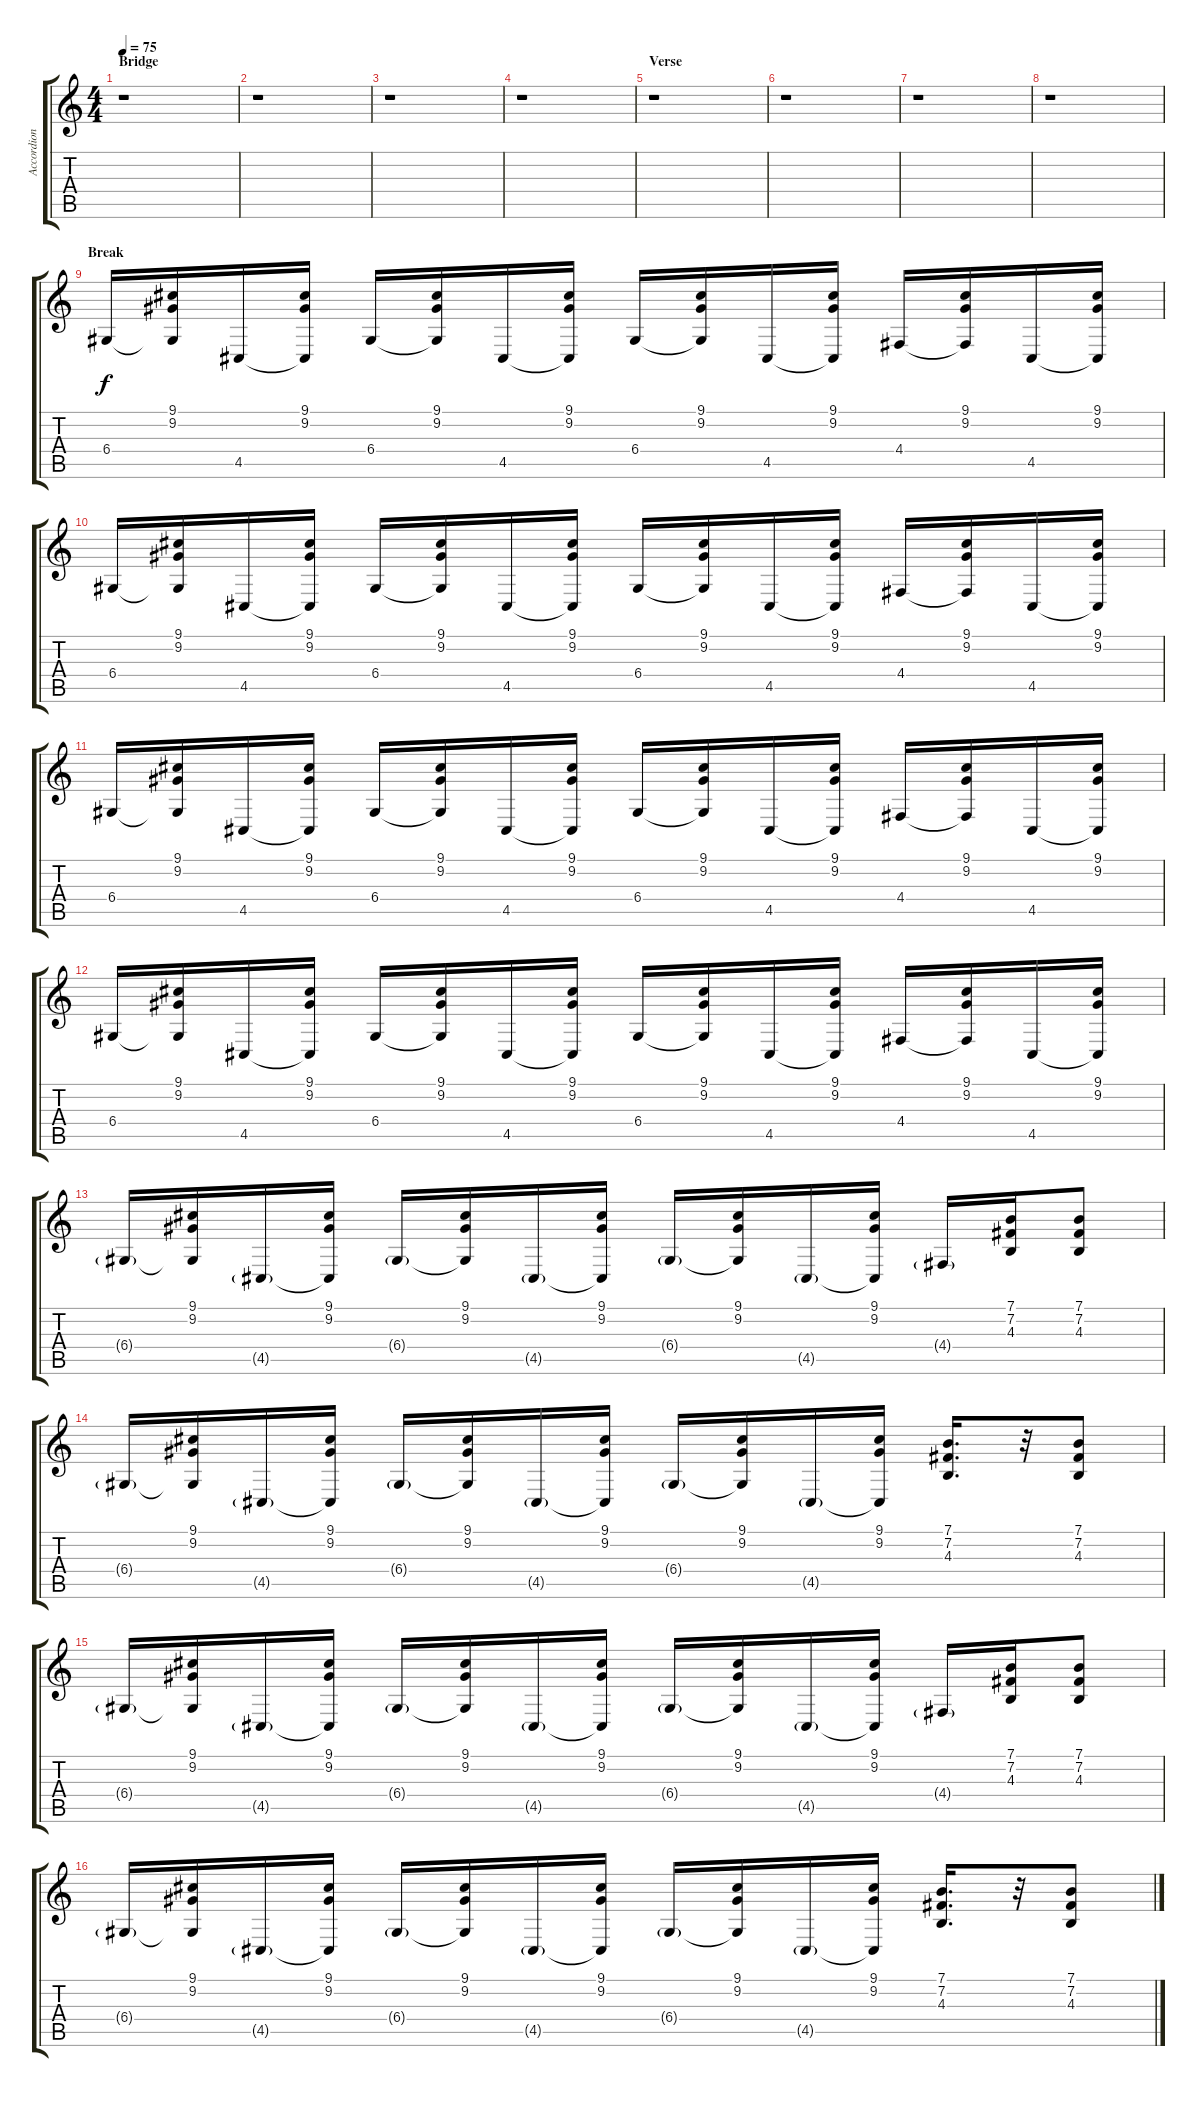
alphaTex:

\track ("Accordion" "Accordion") {instrument accordion}
\staff {score tabs}
\tuning (E4 B3 G3 D3 A2 E2) {hide}
\ts (4 4)
\section ("" "Bridge")
\tempo 75
\clef g2
\ks c
r.1{dy f} |
r.1 |
r.1 |
r.1 |
\section ("" "Verse")
r.1 |
r.1 |
r.1 |
r.1 |
\section ("" "Break")
6.4.16 (9.1 9.2 6.4{t}).16 4.5.16 (9.1 9.2 4.5{t}).16 6.4.16 (9.1 9.2 6.4{t}).16 4.5.16 (9.1 9.2 4.5{t}).16 6.4.16 (9.1 9.2 6.4{t}).16 4.5.16 (9.1 9.2 4.5{t}).16 4.4.16 (9.1 9.2 4.4{t}).16 4.5.16 (9.1 9.2 4.5{t}).16 |
6.4.16 (9.1 9.2 6.4{t}).16 4.5.16 (9.1 9.2 4.5{t}).16 6.4.16 (9.1 9.2 6.4{t}).16 4.5.16 (9.1 9.2 4.5{t}).16 6.4.16 (9.1 9.2 6.4{t}).16 4.5.16 (9.1 9.2 4.5{t}).16 4.4.16 (9.1 9.2 4.4{t}).16 4.5.16 (9.1 9.2 4.5{t}).16 |
6.4.16 (9.1 9.2 6.4{t}).16 4.5.16 (9.1 9.2 4.5{t}).16 6.4.16 (9.1 9.2 6.4{t}).16 4.5.16 (9.1 9.2 4.5{t}).16 6.4.16 (9.1 9.2 6.4{t}).16 4.5.16 (9.1 9.2 4.5{t}).16 4.4.16 (9.1 9.2 4.4{t}).16 4.5.16 (9.1 9.2 4.5{t}).16 |
6.4.16 (9.1 9.2 6.4{t}).16 4.5.16 (9.1 9.2 4.5{t}).16 6.4.16 (9.1 9.2 6.4{t}).16 4.5.16 (9.1 9.2 4.5{t}).16 6.4.16 (9.1 9.2 6.4{t}).16 4.5.16 (9.1 9.2 4.5{t}).16 4.4.16 (9.1 9.2 4.4{t}).16 4.5.16 (9.1 9.2 4.5{t}).16 |
6.4{g}.16 (9.1 9.2 6.4{t}).16 4.5{g}.16 (9.1 9.2 4.5{t}).16 6.4{g}.16 (9.1 9.2 6.4{t}).16 4.5{g}.16 (9.1 9.2 4.5{t}).16 6.4{g}.16 (9.1 9.2 6.4{t}).16 4.5{g}.16 (9.1 9.2 4.5{t}).16 4.4{g}.16 (7.1 7.2 4.3).16 (7.1 7.2 4.3).8 |
6.4{g}.16 (9.1 9.2 6.4{t}).16 4.5{g}.16 (9.1 9.2 4.5{t}).16 6.4{g}.16 (9.1 9.2 6.4{t}).16 4.5{g}.16 (9.1 9.2 4.5{t}).16 6.4{g}.16 (9.1 9.2 6.4{t}).16 4.5{g}.16 (9.1 9.2 4.5{t}).16 (7.1 7.2 4.3).16{d} r.32 (7.1 7.2 4.3).8 |
6.4{g}.16 (9.1 9.2 6.4{t}).16 4.5{g}.16 (9.1 9.2 4.5{t}).16 6.4{g}.16 (9.1 9.2 6.4{t}).16 4.5{g}.16 (9.1 9.2 4.5{t}).16 6.4{g}.16 (9.1 9.2 6.4{t}).16 4.5{g}.16 (9.1 9.2 4.5{t}).16 4.4{g}.16 (7.1 7.2 4.3).16 (7.1 7.2 4.3).8 |
6.4{g}.16 (9.1 9.2 6.4{t}).16 4.5{g}.16 (9.1 9.2 4.5{t}).16 6.4{g}.16 (9.1 9.2 6.4{t}).16 4.5{g}.16 (9.1 9.2 4.5{t}).16 6.4{g}.16 (9.1 9.2 6.4{t}).16 4.5{g}.16 (9.1 9.2 4.5{t}).16 (7.1 7.2 4.3).16{d} r.32 (7.1 7.2 4.3).8
